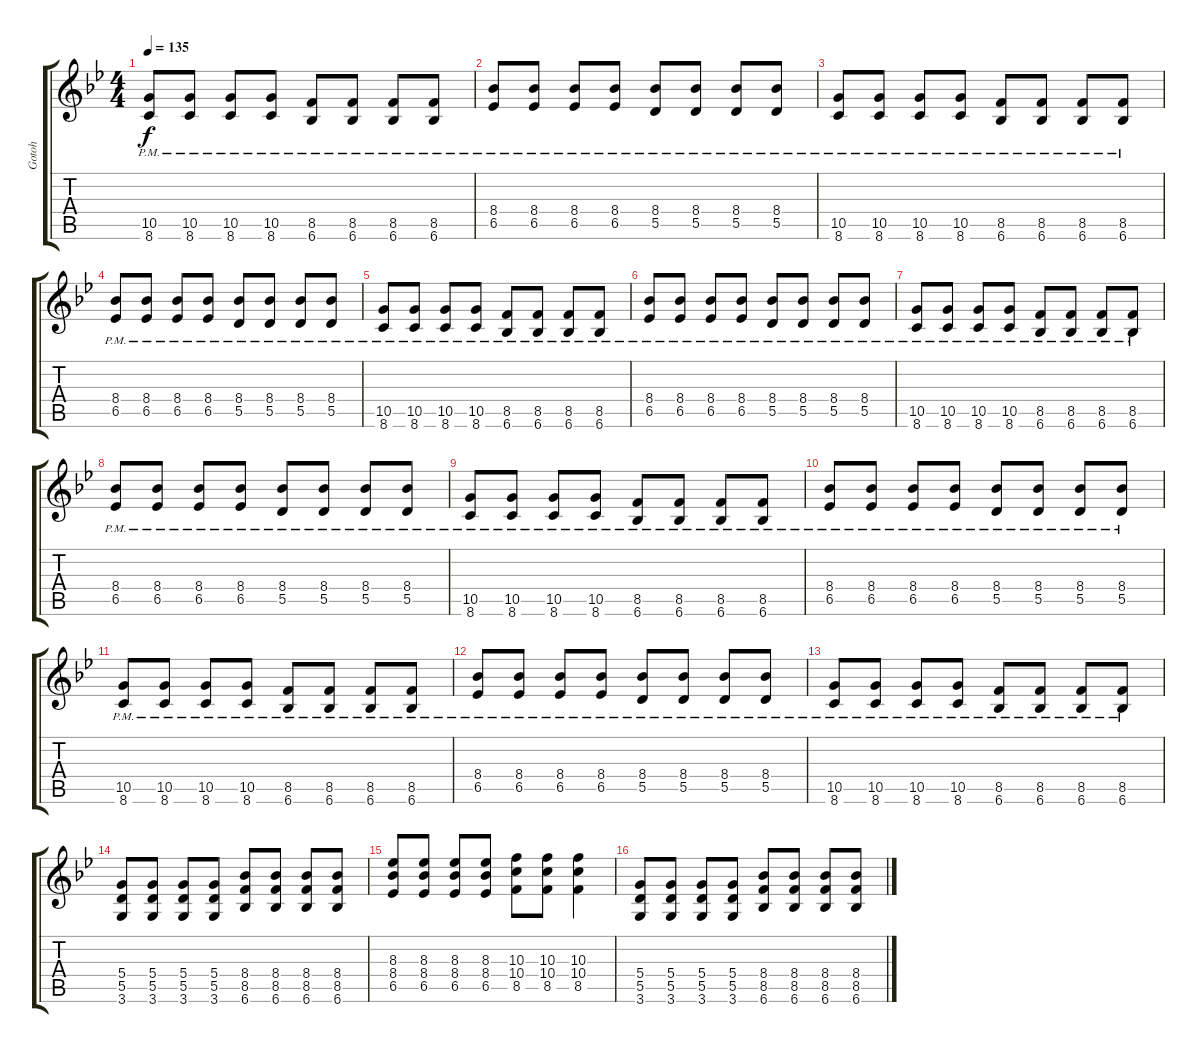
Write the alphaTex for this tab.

\track ("Gotoh" "Gotoh") {instrument overdrivenguitar}
\staff {score tabs}
\tuning (E4 B3 G3 D3 A2 E2) {hide}
\ts (4 4)
\tempo 135
\clef g2
\ks bb
(10.5{pm} 8.6{pm}).8{dy f} (10.5{pm} 8.6{pm}).8 (10.5{pm} 8.6{pm}).8 (10.5{pm} 8.6{pm}).8 (8.5{pm} 6.6{pm}).8 (8.5{pm} 6.6{pm}).8 (8.5{pm} 6.6{pm}).8 (8.5{pm} 6.6{pm}).8 |
(8.4{pm} 6.5{pm}).8 (8.4{pm} 6.5{pm}).8 (8.4{pm} 6.5{pm}).8 (8.4{pm} 6.5{pm}).8 (8.4{pm} 5.5{pm}).8 (8.4{pm} 5.5{pm}).8 (8.4{pm} 5.5{pm}).8 (8.4{pm} 5.5{pm}).8 |
(10.5{pm} 8.6{pm}).8 (10.5{pm} 8.6{pm}).8 (10.5{pm} 8.6{pm}).8 (10.5{pm} 8.6{pm}).8 (8.5{pm} 6.6{pm}).8 (8.5{pm} 6.6{pm}).8 (8.5{pm} 6.6{pm}).8 (8.5{pm} 6.6{pm}).8 |
(8.4{pm} 6.5{pm}).8 (8.4{pm} 6.5{pm}).8 (8.4{pm} 6.5{pm}).8 (8.4{pm} 6.5{pm}).8 (8.4{pm} 5.5{pm}).8 (8.4{pm} 5.5{pm}).8 (8.4{pm} 5.5{pm}).8 (8.4{pm} 5.5{pm}).8 |
(10.5{pm} 8.6{pm}).8 (10.5{pm} 8.6{pm}).8 (10.5{pm} 8.6{pm}).8 (10.5{pm} 8.6{pm}).8 (8.5{pm} 6.6{pm}).8 (8.5{pm} 6.6{pm}).8 (8.5{pm} 6.6{pm}).8 (8.5{pm} 6.6{pm}).8 |
(8.4{pm} 6.5{pm}).8 (8.4{pm} 6.5{pm}).8 (8.4{pm} 6.5{pm}).8 (8.4{pm} 6.5{pm}).8 (8.4{pm} 5.5{pm}).8 (8.4{pm} 5.5{pm}).8 (8.4{pm} 5.5{pm}).8 (8.4{pm} 5.5{pm}).8 |
(10.5{pm} 8.6{pm}).8 (10.5{pm} 8.6{pm}).8 (10.5{pm} 8.6{pm}).8 (10.5{pm} 8.6{pm}).8 (8.5{pm} 6.6{pm}).8 (8.5{pm} 6.6{pm}).8 (8.5{pm} 6.6{pm}).8 (8.5{pm} 6.6{pm}).8 |
(8.4{pm} 6.5{pm}).8 (8.4{pm} 6.5{pm}).8 (8.4{pm} 6.5{pm}).8 (8.4{pm} 6.5{pm}).8 (8.4{pm} 5.5{pm}).8 (8.4{pm} 5.5{pm}).8 (8.4{pm} 5.5{pm}).8 (8.4{pm} 5.5{pm}).8 |
(10.5{pm} 8.6{pm}).8 (10.5{pm} 8.6{pm}).8 (10.5{pm} 8.6{pm}).8 (10.5{pm} 8.6{pm}).8 (8.5{pm} 6.6{pm}).8 (8.5{pm} 6.6{pm}).8 (8.5{pm} 6.6{pm}).8 (8.5{pm} 6.6{pm}).8 |
(8.4{pm} 6.5{pm}).8 (8.4{pm} 6.5{pm}).8 (8.4{pm} 6.5{pm}).8 (8.4{pm} 6.5{pm}).8 (8.4{pm} 5.5{pm}).8 (8.4{pm} 5.5{pm}).8 (8.4{pm} 5.5{pm}).8 (8.4{pm} 5.5{pm}).8 |
(10.5{pm} 8.6{pm}).8 (10.5{pm} 8.6{pm}).8 (10.5{pm} 8.6{pm}).8 (10.5{pm} 8.6{pm}).8 (8.5{pm} 6.6{pm}).8 (8.5{pm} 6.6{pm}).8 (8.5{pm} 6.6{pm}).8 (8.5{pm} 6.6{pm}).8 |
(8.4{pm} 6.5{pm}).8 (8.4{pm} 6.5{pm}).8 (8.4{pm} 6.5{pm}).8 (8.4{pm} 6.5{pm}).8 (8.4{pm} 5.5{pm}).8 (8.4{pm} 5.5{pm}).8 (8.4{pm} 5.5{pm}).8 (8.4{pm} 5.5{pm}).8 |
(10.5{pm} 8.6{pm}).8 (10.5{pm} 8.6{pm}).8 (10.5{pm} 8.6{pm}).8 (10.5{pm} 8.6{pm}).8 (8.5{pm} 6.6{pm}).8 (8.5{pm} 6.6{pm}).8 (8.5{pm} 6.6{pm}).8 (8.5{pm} 6.6{pm}).8 |
(5.4 5.5 3.6).8 (5.4 5.5 3.6).8 (5.4 5.5 3.6).8 (5.4 5.5 3.6).8 (8.4 8.5 6.6).8 (8.4 8.5 6.6).8 (8.4 8.5 6.6).8 (8.4 8.5 6.6).8 |
(8.3 8.4 6.5).8 (8.3 8.4 6.5).8 (8.3 8.4 6.5).8 (8.3 8.4 6.5).8 (10.3 10.4 8.5).8 (10.3 10.4 8.5).8 (10.3 10.4 8.5).4 |
(5.4 5.5 3.6).8 (5.4 5.5 3.6).8 (5.4 5.5 3.6).8 (5.4 5.5 3.6).8 (8.4 8.5 6.6).8 (8.4 8.5 6.6).8 (8.4 8.5 6.6).8 (8.4 8.5 6.6).8
